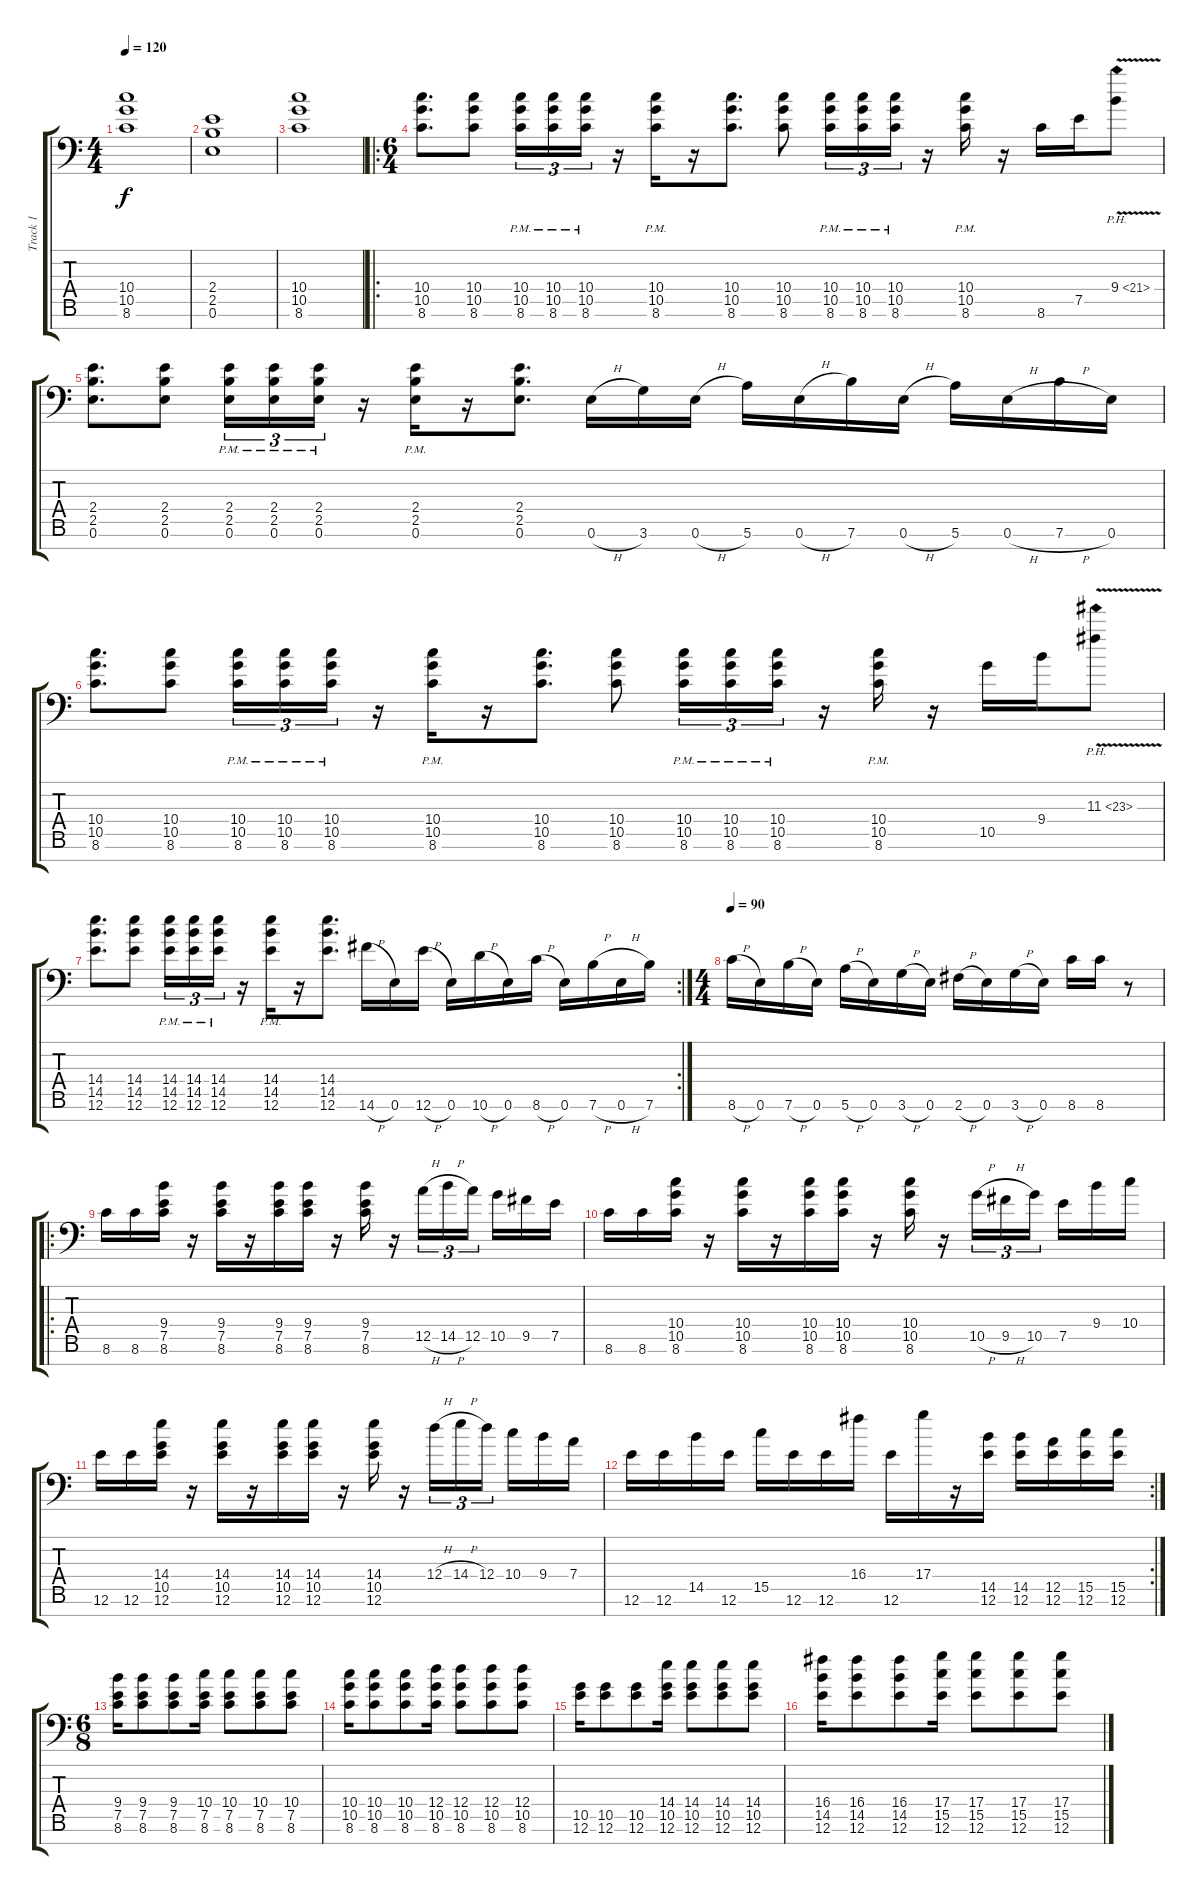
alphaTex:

\track ("Track 1" "Track 1") {instrument distortionguitar}
\staff {score tabs}
\tuning (E4 B3 G3 D3 A2 E2 A1) {hide}
\ts (4 4)
\tempo 120
\clef f4
\ks c
(10.4 10.5 8.6).1{dy f} |
(2.4 2.5 0.6).1 |
(10.4 10.5 8.6).1 |
\ro
\ts (6 4)
(10.4 10.5 8.6).8{d} (10.4 10.5 8.6).8 (10.4{pm} 10.5{pm} 8.6{pm}).16{tu (3 2)} (10.4{pm} 10.5{pm} 8.6{pm}).16{tu (3 2)} (10.4{pm} 10.5{pm} 8.6{pm}).16{tu (3 2)} r.16 (10.4{pm} 10.5{pm} 8.6{pm}).16 r.16 (10.4 10.5 8.6).8{d} (10.4 10.5 8.6).8 (10.4{pm} 10.5{pm} 8.6{pm}).16{tu (3 2)} (10.4{pm} 10.5{pm} 8.6{pm}).16{tu (3 2)} (10.4{pm} 10.5{pm} 8.6{pm}).16{tu (3 2)} r.16 (10.4{pm} 10.5{pm} 8.6{pm}).16 r.16 8.6.16 7.5.16 9.4{ph 12 v}.8 |
(2.4 2.5 0.6).8{d} (2.4 2.5 0.6).8 (2.4{pm} 2.5{pm} 0.6{pm}).16{tu (3 2)} (2.4{pm} 2.5{pm} 0.6{pm}).16{tu (3 2)} (2.4{pm} 2.5{pm} 0.6{pm}).16{tu (3 2)} r.16 (2.4{pm} 2.5{pm} 0.6{pm}).16 r.16 (2.4 2.5 0.6).8{d} 0.6{h}.16 3.6.16 0.6{h}.16 5.6.16 0.6{h}.16 7.6.16 0.6{h}.16 5.6.16 0.6{h}.16 7.6{h}.16 0.6.16 |
(10.4 10.5 8.6).8{d} (10.4 10.5 8.6).8 (10.4{pm} 10.5{pm} 8.6{pm}).16{tu (3 2)} (10.4{pm} 10.5{pm} 8.6{pm}).16{tu (3 2)} (10.4{pm} 10.5{pm} 8.6{pm}).16{tu (3 2)} r.16 (10.4{pm} 10.5{pm} 8.6{pm}).16 r.16 (10.4 10.5 8.6).8{d} (10.4 10.5 8.6).8 (10.4{pm} 10.5{pm} 8.6{pm}).16{tu (3 2)} (10.4{pm} 10.5{pm} 8.6{pm}).16{tu (3 2)} (10.4{pm} 10.5{pm} 8.6{pm}).16{tu (3 2)} r.16 (10.4{pm} 10.5{pm} 8.6{pm}).16 r.16 10.5.16 9.4.16 11.3{ph 12 v}.8 |
\rc 2
(14.4 14.5 12.6).8{d} (14.4 14.5 12.6).8 (14.4{pm} 14.5{pm} 12.6{pm}).16{tu (3 2)} (14.4{pm} 14.5{pm} 12.6{pm}).16{tu (3 2)} (14.4{pm} 14.5{pm} 12.6{pm}).16{tu (3 2)} r.16 (14.4{pm} 14.5{pm} 12.6{pm}).16 r.16 (14.4 14.5 12.6).8{d} 14.6{h}.16 0.6.16 12.6{h}.16 0.6.16 10.6{h}.16 0.6.16 8.6{h}.16 0.6.16 7.6{h}.16 0.6{h}.16 7.6.16 |
\ts (4 4)
\tempo 90
8.6{h}.16 0.6.16 7.6{h}.16 0.6.16 5.6{h}.16 0.6.16 3.6{h}.16 0.6.16 2.6{h}.16 0.6.16 3.6{h}.16 0.6.16 8.6.16 8.6.16 r.8 |
\ro
8.6.16 8.6.16 (9.4 7.5 8.6).16 r.16 (9.4 7.5 8.6).16 r.16 (9.4 7.5 8.6).16 (9.4 7.5 8.6).16 r.16 (9.4 7.5 8.6).16 r.16 12.5{h}.16{tu (3 2)} 14.5{h}.16{tu (3 2)} 12.5.16{tu (3 2) beam splitsecondary} 10.5.16 9.5.16 7.5.16 |
8.6.16 8.6.16 (10.4 10.5 8.6).16 r.16 (10.4 10.5 8.6).16 r.16 (10.4 10.5 8.6).16 (10.4 10.5 8.6).16 r.16 (10.4 10.5 8.6).16 r.16 10.5{h}.16{tu (3 2)} 9.5{h}.16{tu (3 2)} 10.5.16{tu (3 2) beam splitsecondary} 7.5.16 9.4.16 10.4.16 |
12.6.16 12.6.16 (14.4 10.5 12.6).16 r.16 (14.4 10.5 12.6).16 r.16 (14.4 10.5 12.6).16 (14.4 10.5 12.6).16 r.16 (14.4 10.5 12.6).16 r.16 12.4{h}.16{tu (3 2)} 14.4{h}.16{tu (3 2)} 12.4.16{tu (3 2) beam splitsecondary} 10.4.16 9.4.16 7.4.16 |
\rc 2
12.6.16 12.6.16 14.5.16 12.6.16 15.5.16 12.6.16 12.6.16 16.4.16 12.6.16 17.4.16 r.16 (14.5 12.6).16 (14.5 12.6).16 (12.5 12.6).16 (15.5 12.6).16 (15.5 12.6).16 |
\ts (6 8)
(9.4 7.5 8.6).16{instrument distortionguitar} (9.4 7.5 8.6).8 (9.4 7.5 8.6).8 (10.4 7.5 8.6).16 (10.4 7.5 8.6).8 (10.4 7.5 8.6).8 (10.4 7.5 8.6).8 |
(10.4 10.5 8.6).16 (10.4 10.5 8.6).8 (10.4 10.5 8.6).8 (12.4 10.5 8.6).16 (12.4 10.5 8.6).8 (12.4 10.5 8.6).8 (12.4 10.5 8.6).8 |
(10.5 12.6).16 (10.5 12.6).8 (10.5 12.6).8 (14.4 10.5 12.6).16 (14.4 10.5 12.6).8 (14.4 10.5 12.6).8 (14.4 10.5 12.6).8 |
(16.4 14.5 12.6).16 (16.4 14.5 12.6).8 (16.4 14.5 12.6).8 (17.4 15.5 12.6).16 (17.4 15.5 12.6).8 (17.4 15.5 12.6).8 (17.4 15.5 12.6).8
